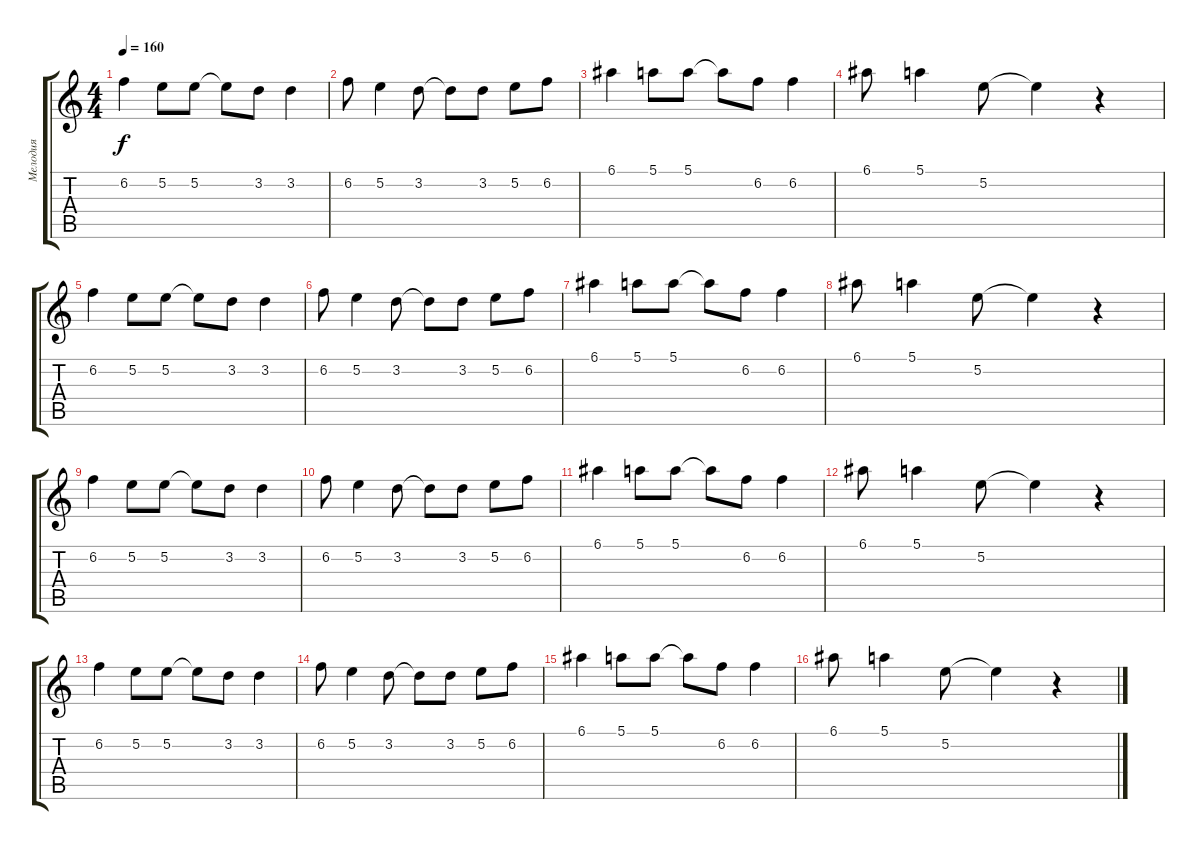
\track ("Мелодия" "Мелодия") {instrument acousticguitarnylon}
\staff {score tabs}
\tuning (E4 B3 G3 D3 A2 E2) {hide}
\ts (4 4)
\tempo 160
\clef g2
\ks c
6.2.4{dy f instrument acousticguitarnylon} 5.2.8 5.2.8 5.2{t}.8 3.2.8 3.2.4 |
6.2.8 5.2.4 3.2.8 3.2{t}.8 3.2.8 5.2.8 6.2.8 |
6.1.4 5.1.8 5.1.8 5.1{t}.8 6.2.8 6.2.4 |
6.1.8 5.1.4 5.2.8 5.2{t}.4 r.4 |
6.2.4 5.2.8 5.2.8 5.2{t}.8 3.2.8 3.2.4 |
6.2.8 5.2.4 3.2.8 3.2{t}.8 3.2.8 5.2.8 6.2.8 |
6.1.4 5.1.8 5.1.8 5.1{t}.8 6.2.8 6.2.4 |
6.1.8 5.1.4 5.2.8 5.2{t}.4 r.4 |
6.2.4 5.2.8 5.2.8 5.2{t}.8 3.2.8 3.2.4 |
6.2.8 5.2.4 3.2.8 3.2{t}.8 3.2.8 5.2.8 6.2.8 |
6.1.4 5.1.8 5.1.8 5.1{t}.8 6.2.8 6.2.4 |
6.1.8 5.1.4 5.2.8 5.2{t}.4 r.4 |
6.2.4 5.2.8 5.2.8 5.2{t}.8 3.2.8 3.2.4 |
6.2.8 5.2.4 3.2.8 3.2{t}.8 3.2.8 5.2.8 6.2.8 |
6.1.4 5.1.8 5.1.8 5.1{t}.8 6.2.8 6.2.4 |
6.1.8 5.1.4 5.2.8 5.2{t}.4 r.4
